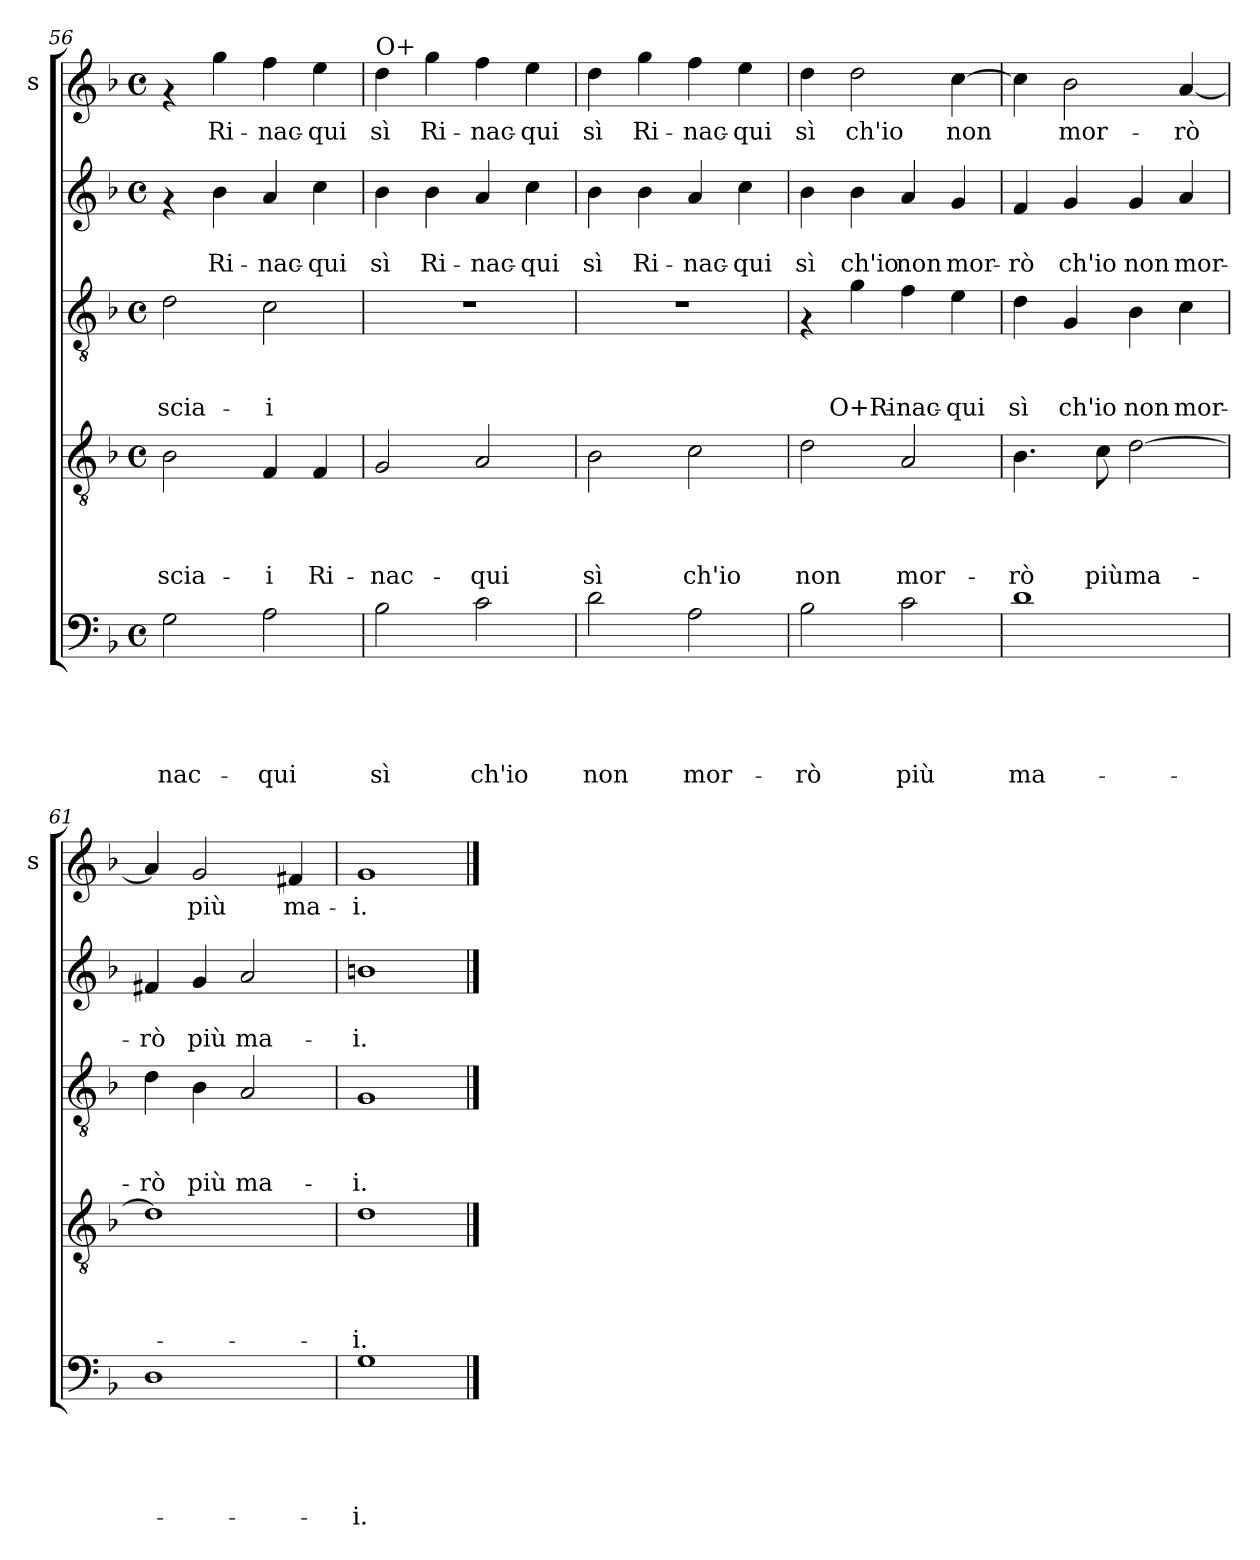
**kern	**text	**text	**text	**text	**text	**kern	**text	**text	**text	**text	**kern	**text	**text	**text	**kern	**text	**text	**kern	**text
*part5	*part5	*part5	*part5	*part5	*part5	*part4	*part4	*part4	*part4	*part4	*part3	*part3	*part3	*part3	*part2	*part2	*part2	*part1	*part1
*staff5	*staff5	*staff5	*staff5	*staff5	*staff5	*staff4	*staff4	*staff4	*staff4	*staff4	*staff3	*staff3	*staff3	*staff3	*staff2	*staff2	*staff2	*staff1	*staff1
*	*	*	*	*	*	*	*	*	*	*	*	*	*	*	*	*	*	*I"s	*
*	*	*	*	*	*	*	*	*	*	*	*	*	*	*	*	*	*	*I's	*
*clefF4	*	*	*	*	*	*clefGv2	*	*	*	*	*clefGv2	*	*	*	*clefG2	*	*	*clefG2	*
*k[b-]	*	*	*	*	*	*k[b-]	*	*	*	*	*k[b-]	*	*	*	*k[b-]	*	*	*k[b-]	*
*F:	*	*	*	*	*	*F:	*	*	*	*	*F:	*	*	*	*F:	*	*	*F:	*
*M4/4	*	*	*	*	*	*M4/4	*	*	*	*	*M4/4	*	*	*	*M4/4	*	*	*M4/4	*
*met(c)	*	*	*	*	*	*met(c)	*	*	*	*	*met(c)	*	*	*	*met(c)	*	*	*met(c)	*
=56	=56	=56	=56	=56	=56	=56	=56	=56	=56	=56	=56	=56	=56	=56	=56	=56	=56	=56	=56
!	!	!	!	!	!LO:LY:b	!	!	!	!	!LO:LY:b	!	!	!	!LO:LY:b	!	!	!	!	!
2G\	.	.	.	.	-nac-	2B-\	.	.	.	-scia-	2d\	.	.	-scia-	4rf	.	.	4rf	.
!	!	!	!	!	!	!	!	!	!	!	!	!	!	!	!	!	!LO:LY:b	!	!LO:LY:b
.	.	.	.	.	.	.	.	.	.	.	.	.	.	.	4b-\	.	Ri-	4gg\	Ri-
!	!	!	!	!	!LO:LY:b	!	!	!	!	!LO:LY:b	!	!	!	!LO:LY:b	!	!	!LO:LY:b	!	!LO:LY:b
2A\	.	.	.	.	-qui	4F/	.	.	.	-i	2c\	.	.	-i	4a/	.	-nac-	4ff\	-nac-
!	!	!	!	!	!	!	!	!	!	!LO:LY:b	!	!	!	!	!	!	!LO:LY:b	!	!LO:LY:b
.	.	.	.	.	.	4F/	.	.	.	Ri-	.	.	.	.	4cc\	.	-qui	4ee\	-qui
!!LO:PB:g=z
=57	=57	=57	=57	=57	=57	=57	=57	=57	=57	=57	=57	=57	=57	=57	=57	=57	=57	=57	=57
!	!	!	!	!	!	!	!	!	!	!	!	!	!	!	!	!	!	!LO:TX:a:t=O+	!
!	!	!	!	!	!LO:LY:b	!	!	!	!	!LO:LY:b	!	!	!	!	!	!	!LO:LY:b	!	!LO:LY:b
2B-\	.	.	.	.	sì	2G/	.	.	.	-nac-	1r	.	.	.	4b-\	.	sì	4dd\	sì
!	!	!	!	!	!	!	!	!	!	!	!	!	!	!	!	!	!LO:LY:b	!	!LO:LY:b
.	.	.	.	.	.	.	.	.	.	.	.	.	.	.	4b-\	.	Ri-	4gg\	Ri-
!	!	!	!	!	!LO:LY:b	!	!	!	!	!LO:LY:b	!	!	!	!	!	!	!LO:LY:b	!	!LO:LY:b
2c\	.	.	.	.	ch'io	2A/	.	.	.	-qui	.	.	.	.	4a/	.	-nac-	4ff\	-nac-
!	!	!	!	!	!	!	!	!	!	!	!	!	!	!	!	!	!LO:LY:b	!	!LO:LY:b
.	.	.	.	.	.	.	.	.	.	.	.	.	.	.	4cc\	.	-qui	4ee\	-qui
=58	=58	=58	=58	=58	=58	=58	=58	=58	=58	=58	=58	=58	=58	=58	=58	=58	=58	=58	=58
!	!	!	!	!	!LO:LY:b	!	!	!	!	!LO:LY:b	!	!	!	!	!	!	!LO:LY:b	!	!LO:LY:b
2d\	.	.	.	.	non	2B-\	.	.	.	sì	1r	.	.	.	4b-\	.	sì	4dd\	sì
!	!	!	!	!	!	!	!	!	!	!	!	!	!	!	!	!	!LO:LY:b	!	!LO:LY:b
.	.	.	.	.	.	.	.	.	.	.	.	.	.	.	4b-\	.	Ri-	4gg\	Ri-
!	!	!	!	!	!LO:LY:b	!	!	!	!	!LO:LY:b	!	!	!	!	!	!	!LO:LY:b	!	!LO:LY:b
2A\	.	.	.	.	mor-	2c\	.	.	.	ch'io	.	.	.	.	4a/	.	-nac-	4ff\	-nac-
!	!	!	!	!	!	!	!	!	!	!	!	!	!	!	!	!	!LO:LY:b	!	!LO:LY:b
.	.	.	.	.	.	.	.	.	.	.	.	.	.	.	4cc\	.	-qui	4ee\	-qui
=59	=59	=59	=59	=59	=59	=59	=59	=59	=59	=59	=59	=59	=59	=59	=59	=59	=59	=59	=59
!	!	!	!	!	!LO:LY:b	!	!	!	!	!LO:LY:b	!	!	!	!	!	!	!LO:LY:b	!	!LO:LY:b
2B-\	.	.	.	.	-rò	2d\	.	.	.	non	4rF	.	.	.	4b-\	.	sì	4dd\	sì
!	!	!	!	!	!	!	!	!	!	!	!	!	!	!LO:LY:b	!	!	!LO:LY:b	!	!LO:LY:b
.	.	.	.	.	.	.	.	.	.	.	4g\	.	.	O+Ri-	4b-\	.	ch'io	2dd\	ch'io
!	!	!	!	!	!LO:LY:b	!	!	!	!	!LO:LY:b	!	!	!	!LO:LY:b	!	!	!LO:LY:b	!	!
2c\	.	.	.	.	più	2A/	.	.	.	mor-	4f\	.	.	-nac-	4a/	.	non	.	.
!	!	!	!	!	!	!	!	!	!	!	!	!	!	!LO:LY:b	!	!	!LO:LY:b	!	!LO:LY:b
.	.	.	.	.	.	.	.	.	.	.	4e\	.	.	-qui	4g/	.	mor-	[>4cc\	non
=60	=60	=60	=60	=60	=60	=60	=60	=60	=60	=60	=60	=60	=60	=60	=60	=60	=60	=60	=60
!	!	!	!	!	!LO:LY:b	!	!	!	!	!LO:LY:b	!	!	!	!LO:LY:b	!	!	!LO:LY:b	!	!
1d	.	.	.	.	ma-	4.B-\	.	.	.	-rò	4d\	.	.	sì	4f/	.	-rò	4cc\]	.
!	!	!	!	!	!	!	!	!	!	!	!	!	!	!LO:LY:b	!	!	!LO:LY:b	!	!LO:LY:b
.	.	.	.	.	.	.	.	.	.	.	4G/	.	.	ch'io	4g/	.	ch'io	2b-\	mor-
!	!	!	!	!	!	!	!	!	!	!LO:LY:b	!	!	!	!	!	!	!	!	!
.	.	.	.	.	.	8c\	.	.	.	più	.	.	.	.	.	.	.	.	.
!	!	!	!	!	!	!	!	!	!	!LO:LY:b	!	!	!	!LO:LY:b	!	!	!LO:LY:b	!	!
.	.	.	.	.	.	[>2d\	.	.	.	ma-	4B-\	.	.	non	4g/	.	non	.	.
!	!	!	!	!	!	!	!	!	!	!	!	!	!	!LO:LY:b	!	!	!LO:LY:b	!	!LO:LY:b
.	.	.	.	.	.	.	.	.	.	.	4c\	.	.	mor-	4a/	.	mor-	[<4a/	-rò
=61	=61	=61	=61	=61	=61	=61	=61	=61	=61	=61	=61	=61	=61	=61	=61	=61	=61	=61	=61
!	!	!	!	!	!	!	!	!	!	!	!	!	!	!LO:LY:b	!	!	!LO:LY:b	!	!
1D	.	.	.	.	.	1d]	.	.	.	.	4d\	.	.	-rò	4f#X/	.	-rò	4a/]	.
!	!	!	!	!	!	!	!	!	!	!	!	!	!	!LO:LY:b	!	!	!LO:LY:b	!	!LO:LY:b
.	.	.	.	.	.	.	.	.	.	.	4B-\	.	.	più	4g/	.	più	2g/	più
!	!	!	!	!	!	!	!	!	!	!	!	!	!	!LO:LY:b	!	!	!LO:LY:b	!	!
.	.	.	.	.	.	.	.	.	.	.	2A/	.	.	ma-	2a/	.	ma-	.	.
!	!	!	!	!	!	!	!	!	!	!	!	!	!	!	!	!	!	!	!LO:LY:b
.	.	.	.	.	.	.	.	.	.	.	.	.	.	.	.	.	.	4f#X/	ma-
=62	=62	=62	=62	=62	=62	=62	=62	=62	=62	=62	=62	=62	=62	=62	=62	=62	=62	=62	=62
!	!	!	!	!	!LO:LY:b	!	!	!	!	!LO:LY:b	!	!	!	!LO:LY:b	!	!	!LO:LY:b	!	!LO:LY:b
1G	.	.	.	.	-i.	1d	.	.	.	-i.	1G	.	.	-i.	1bn	.	-i.	1g	-i.
==	==	==	==	==	==	==	==	==	==	==	==	==	==	==	==	==	==	==	==
*-	*-	*-	*-	*-	*-	*-	*-	*-	*-	*-	*-	*-	*-	*-	*-	*-	*-	*-	*-
